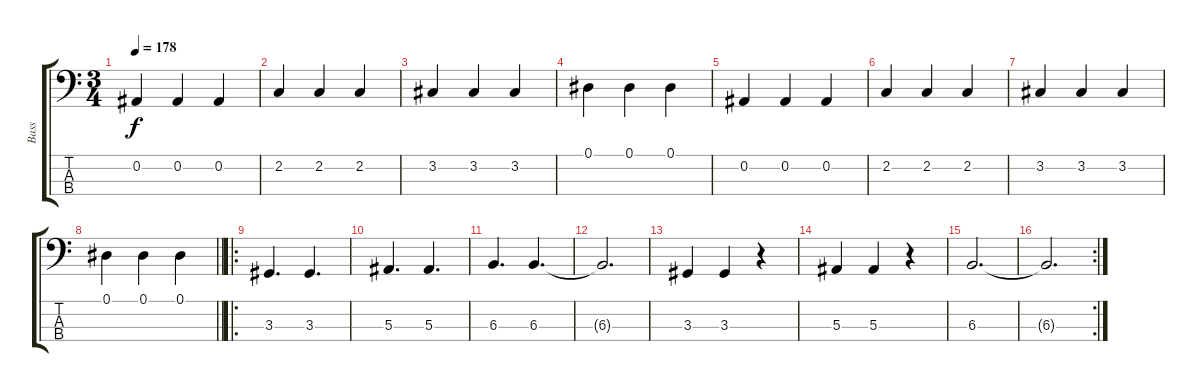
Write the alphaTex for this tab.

\track ("Bass" "Bass") {instrument slapbass1}
\staff {score tabs}
\tuning (Eb2 Bb1 F1 C1) {hide}
\ts (3 4)
\tempo 178
\clef f4
\ks c
0.2.4{dy f} 0.2.4 0.2.4 |
2.2.4 2.2.4 2.2.4 |
3.2.4 3.2.4 3.2.4 |
0.1.4 0.1.4 0.1.4 |
0.2.4 0.2.4 0.2.4 |
2.2.4 2.2.4 2.2.4 |
3.2.4 3.2.4 3.2.4 |
\barLineRight lightlight
0.1.4 0.1.4 0.1.4 |
\ro
3.3.4{d} 3.3.4{d} |
5.3.4{d} 5.3.4{d} |
6.3.4{d} 6.3.4{d} |
6.3{t}.2{d} |
3.3.4 3.3.4 r.4 |
5.3.4 5.3.4 r.4 |
6.3.2{d} |
\rc 2
6.3{t}.2{d}
